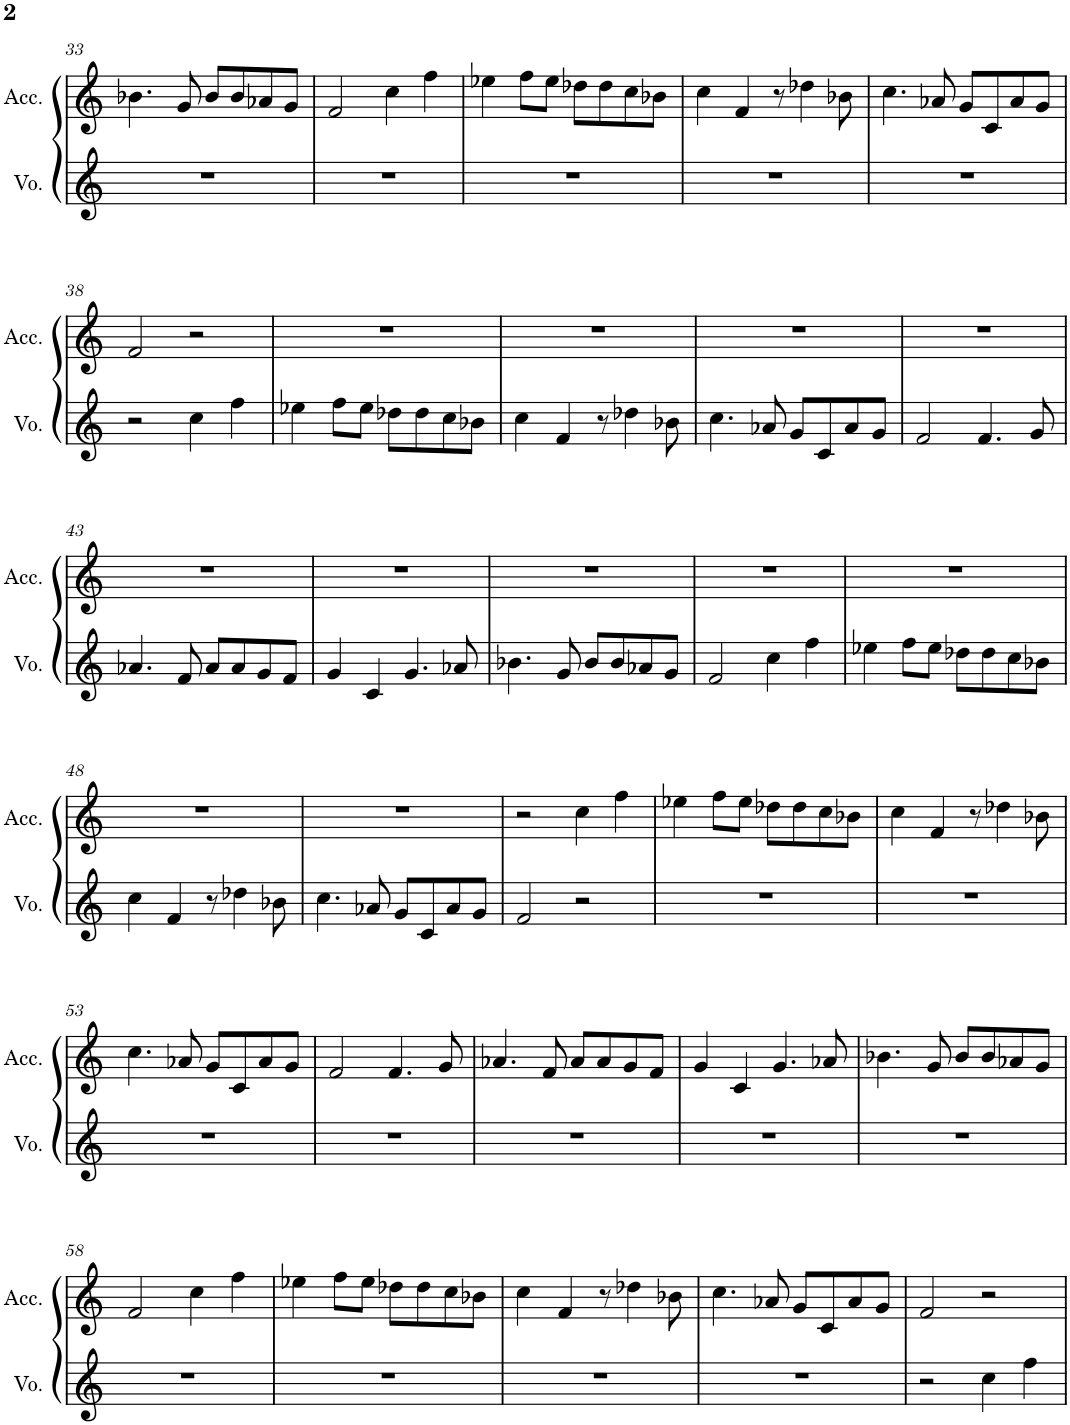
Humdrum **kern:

**kern	**kern
*part2	*part1
*staff2	*staff1
*I"Voice	*I"Accordion
*I'Vo.	*I'Acc.
!!LO:PB:g=z
*clefG2	*clefG2
*k[]	*k[]
*M4/4	*M4/4
=33	=33
1r	4.b-X\
.	8g/
.	8b-/L
.	8b-/
.	8a-X/
.	8g/J
=34	=34
1r	2f/
.	4cc\
.	4ff\
=35	=35
1r	4ee-X\
.	8ff\L
.	8ee-\J
.	8dd-X\L
.	8dd-\
.	8cc\
.	8b-X\J
=36	=36
1r	4cc\
.	4f/
.	8r
.	4dd-X\
.	8b-X\
=37	=37
1r	4.cc\
.	8a-X/
.	8g/L
.	8c/
.	8a-/
.	8g/J
!!LO:LB:g=z
=38	=38
2r	2f/
4cc\	2r
4ff\	.
=39	=39
4ee-X\	1r
8ff\L	.
8ee-\J	.
8dd-X\L	.
8dd-\	.
8cc\	.
8b-X\J	.
=40	=40
4cc\	1r
4f/	.
8r	.
4dd-X\	.
8b-X\	.
=41	=41
4.cc\	1r
8a-X/	.
8g/L	.
8c/	.
8a-/	.
8g/J	.
=42	=42
2f/	1r
4.f/	.
8g/	.
!!LO:LB:g=z
=43	=43
4.a-X/	1r
8f/	.
8a-/L	.
8a-/	.
8g/	.
8f/J	.
=44	=44
4g/	1r
4c/	.
4.g/	.
8a-X/	.
=45	=45
4.b-X\	1r
8g/	.
8b-/L	.
8b-/	.
8a-X/	.
8g/J	.
=46	=46
2f/	1r
4cc\	.
4ff\	.
=47	=47
4ee-X\	1r
8ff\L	.
8ee-\J	.
8dd-X\L	.
8dd-\	.
8cc\	.
8b-X\J	.
!!LO:LB:g=z
=48	=48
4cc\	1r
4f/	.
8r	.
4dd-X\	.
8b-X\	.
=49	=49
4.cc\	1r
8a-X/	.
8g/L	.
8c/	.
8a-/	.
8g/J	.
=50	=50
2f/	2r
2r	4cc\
.	4ff\
=51	=51
1r	4ee-X\
.	8ff\L
.	8ee-\J
.	8dd-X\L
.	8dd-\
.	8cc\
.	8b-X\J
=52	=52
1r	4cc\
.	4f/
.	8r
.	4dd-X\
.	8b-X\
!!LO:LB:g=z
=53	=53
1r	4.cc\
.	8a-X/
.	8g/L
.	8c/
.	8a-/
.	8g/J
=54	=54
1r	2f/
.	4.f/
.	8g/
=55	=55
1r	4.a-X/
.	8f/
.	8a-/L
.	8a-/
.	8g/
.	8f/J
=56	=56
1r	4g/
.	4c/
.	4.g/
.	8a-X/
=57	=57
1r	4.b-X\
.	8g/
.	8b-/L
.	8b-/
.	8a-X/
.	8g/J
!!LO:LB:g=z
=58	=58
1r	2f/
.	4cc\
.	4ff\
=59	=59
1r	4ee-X\
.	8ff\L
.	8ee-\J
.	8dd-X\L
.	8dd-\
.	8cc\
.	8b-X\J
=60	=60
1r	4cc\
.	4f/
.	8r
.	4dd-X\
.	8b-X\
=61	=61
1r	4.cc\
.	8a-X/
.	8g/L
.	8c/
.	8a-/
.	8g/J
=62	=62
2r	2f/
4cc\	2r
4ff\	.
=	=
*-	*-
